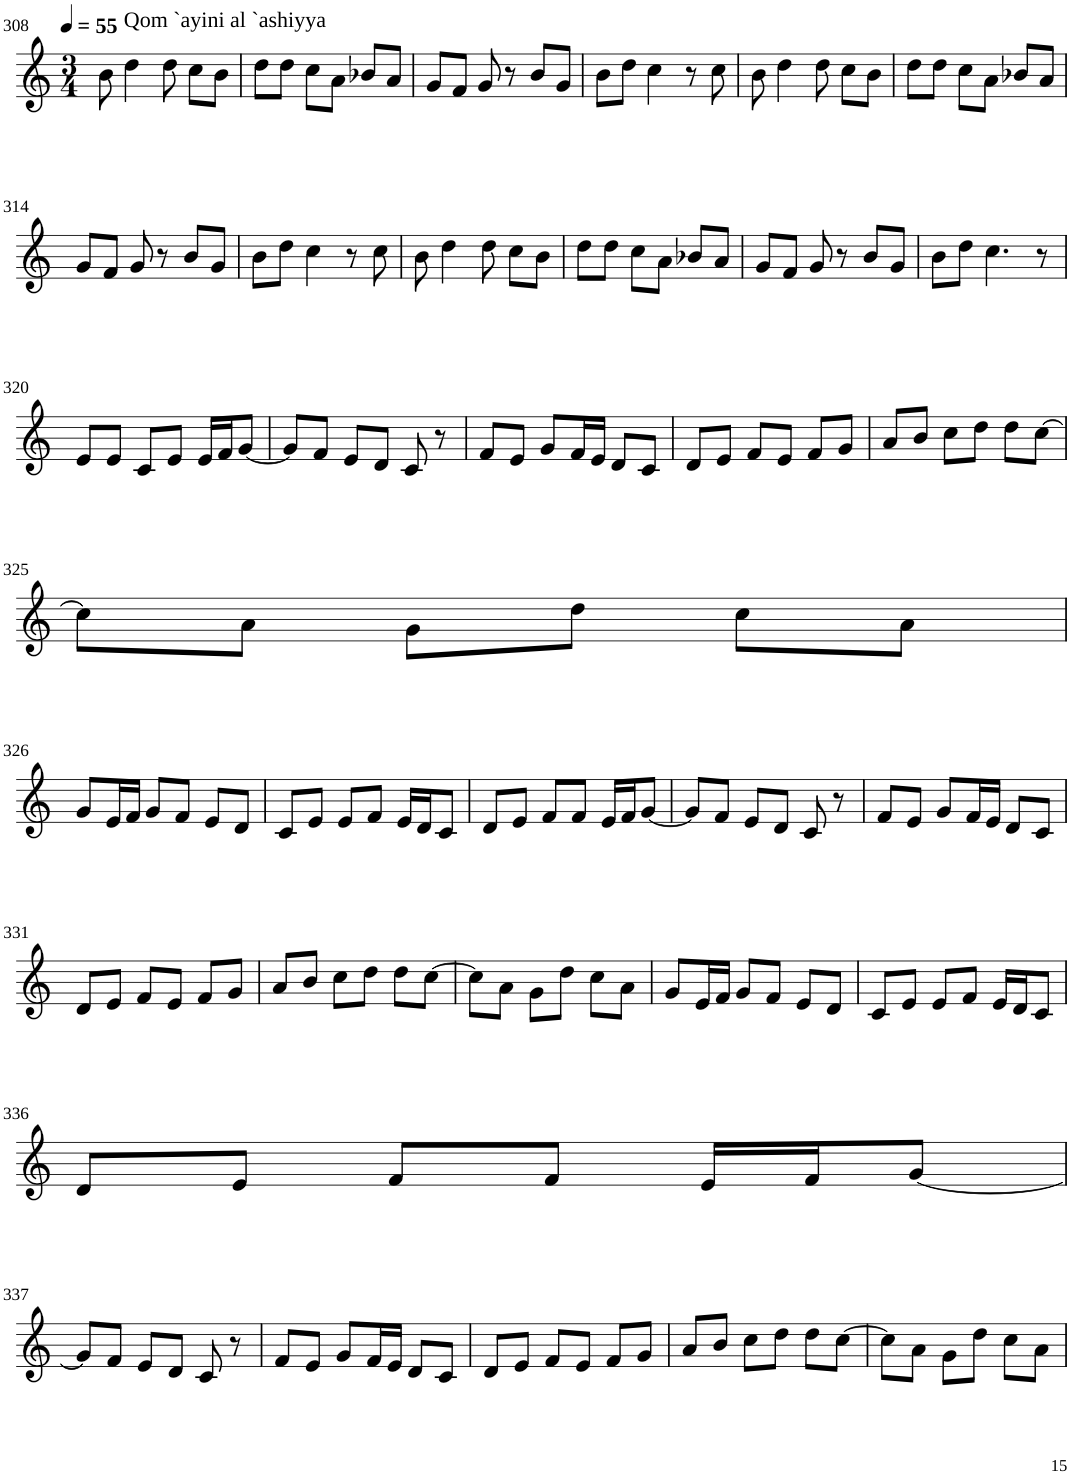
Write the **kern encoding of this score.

**kern
*part1
*staff1
*I"Violin
!!LO:PB:g=z
*clefG2
*k[]
*M3/4
*MM55
=308
8b\
!LO:TX:a:t=Qom `ayini al `ashiyya
4dd\
8dd\
8cc\L
8b\J
=309
8dd\L
8dd\J
8cc\L
8a\J
8b-X/L
8a/J
=310
8g/L
8f/J
8g/
8r
8b/L
8g/J
=311
8b\L
8dd\J
4cc\
8r
8cc\
=312
8b\
4dd\
8dd\
8cc\L
8b\J
=313
8dd\L
8dd\J
8cc\L
8a\J
8b-X/L
8a/J
!!LO:LB:g=z
=314
8g/L
8f/J
8g/
8r
8b/L
8g/J
=315
8b\L
8dd\J
4cc\
8r
8cc\
=316
8b\
4dd\
8dd\
8cc\L
8b\J
=317
8dd\L
8dd\J
8cc\L
8a\J
8b-X/L
8a/J
=318
8g/L
8f/J
8g/
8r
8b/L
8g/J
=319
8b\L
8dd\J
4.cc\
8r
!!LO:LB:g=z
=320
8e/L
8e/J
8c/L
8e/J
16e/LL
16f/J
[8g/J
=321
8g/L]
8f/J
8e/L
8d/J
8c/
8r
=322
8f/L
8e/J
8g/L
16f/L
16e/JJ
8d/L
8c/J
=323
8d/L
8e/J
8f/L
8e/J
8f/L
8g/J
=324
8a/L
8b/J
8cc\L
8dd\J
8dd\L
[8cc\J
!!LO:LB:g=z
=325
8cc\L]
8a\J
8g\L
8dd\J
8cc\L
8a\J
!!LO:LB:g=z
=326
8g/L
16e/L
16f/JJ
8g/L
8f/J
8e/L
8d/J
=327
8c/L
8e/J
8e/L
8f/J
16e/LL
16d/J
8c/J
=328
8d/L
8e/J
8f/L
8f/J
16e/LL
16f/J
[8g/J
=329
8g/L]
8f/J
8e/L
8d/J
8c/
8r
=330
8f/L
8e/J
8g/L
16f/L
16e/JJ
8d/L
8c/J
!!LO:LB:g=z
=331
8d/L
8e/J
8f/L
8e/J
8f/L
8g/J
=332
8a/L
8b/J
8cc\L
8dd\J
8dd\L
[8cc\J
=333
8cc\L]
8a\J
8g\L
8dd\J
8cc\L
8a\J
=334
8g/L
16e/L
16f/JJ
8g/L
8f/J
8e/L
8d/J
=335
8c/L
8e/J
8e/L
8f/J
16e/LL
16d/J
8c/J
!!LO:LB:g=z
=336
8d/L
8e/J
8f/L
8f/J
16e/LL
16f/J
[8g/J
!!LO:LB:g=z
=337
8g/L]
8f/J
8e/L
8d/J
8c/
8r
=338
8f/L
8e/J
8g/L
16f/L
16e/JJ
8d/L
8c/J
=339
8d/L
8e/J
8f/L
8e/J
8f/L
8g/J
=340
8a/L
8b/J
8cc\L
8dd\J
8dd\L
[8cc\J
=341
8cc\L]
8a\J
8g\L
8dd\J
8cc\L
8a\J
=
*-
